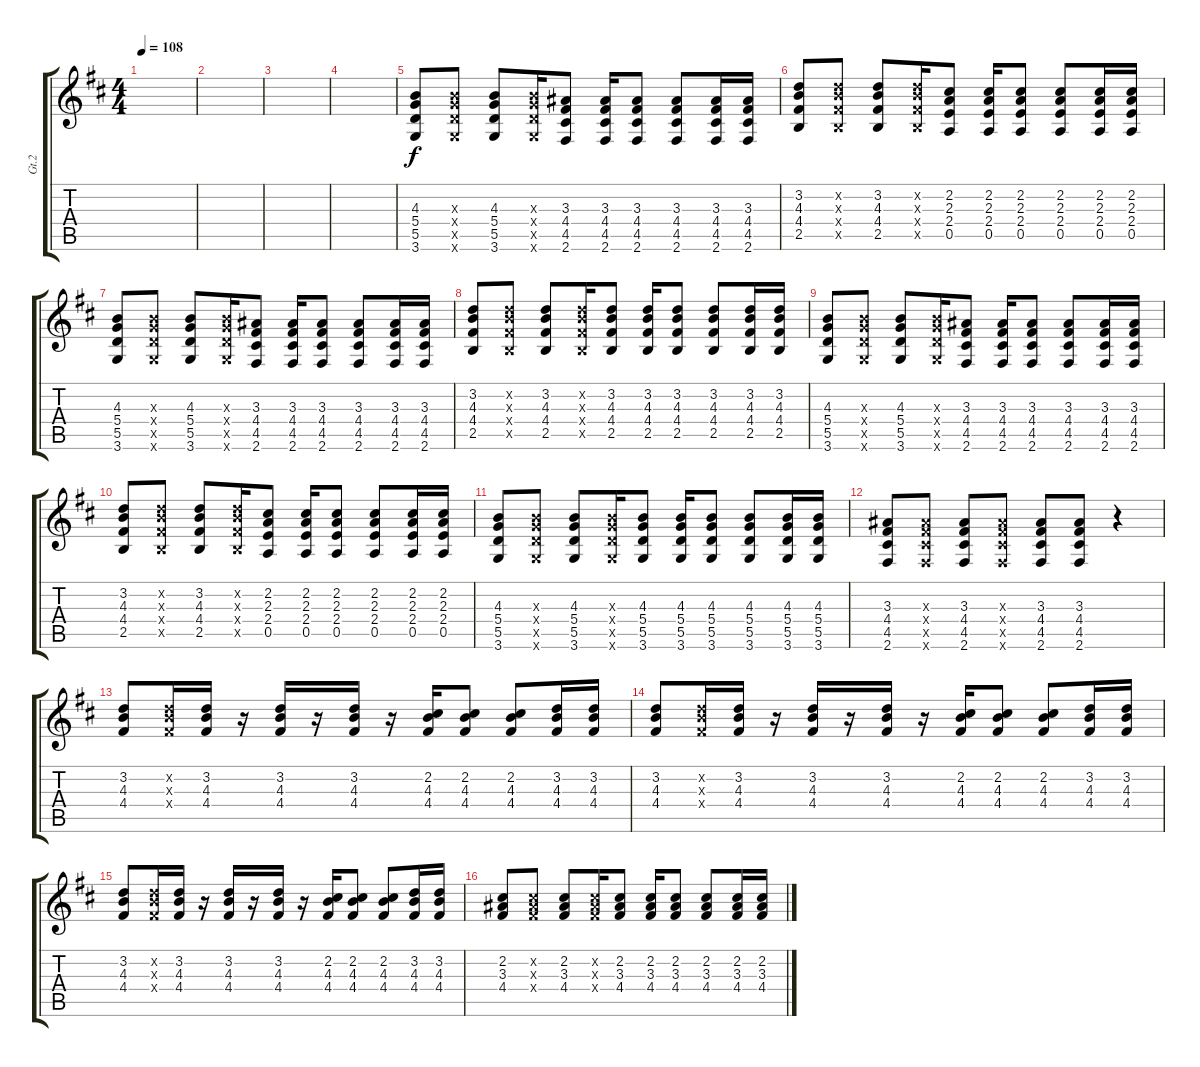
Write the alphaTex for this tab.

\track ("Gt.2" "Gt.2") {instrument overdrivenguitar}
\staff {score tabs}
\tuning (E4 B3 G3 D3 A2 E2) {hide}
\ts (4 4)
\tempo 108
\clef g2
\ks d
|
|
|
|
(4.3 5.4 5.5 3.6).8 (4.3{x} 5.4{x} 5.5{x} 3.6{x}).8 (4.3 5.4 5.5 3.6).8 (4.3{x} 5.4{x} 5.5{x} 3.6{x}).16 (3.3 4.4 4.5 2.6).8 (3.3 4.4 4.5 2.6).16 (3.3 4.4 4.5 2.6).8 (3.3 4.4 4.5 2.6).8 (3.3 4.4 4.5 2.6).16 (3.3 4.4 4.5 2.6).16 |
(3.2 4.3 4.4 2.5).8 (3.2{x} 4.3{x} 4.4{x} 2.5{x}).8 (3.2 4.3 4.4 2.5).8 (3.2{x} 4.3{x} 4.4{x} 2.5{x}).16 (2.2 2.3 2.4 0.5).8 (2.2 2.3 2.4 0.5).16 (2.2 2.3 2.4 0.5).8 (2.2 2.3 2.4 0.5).8 (2.2 2.3 2.4 0.5).16 (2.2 2.3 2.4 0.5).16 |
(4.3 5.4 5.5 3.6).8 (4.3{x} 5.4{x} 5.5{x} 3.6{x}).8 (4.3 5.4 5.5 3.6).8 (4.3{x} 5.4{x} 5.5{x} 3.6{x}).16 (3.3 4.4 4.5 2.6).8 (3.3 4.4 4.5 2.6).16 (3.3 4.4 4.5 2.6).8 (3.3 4.4 4.5 2.6).8 (3.3 4.4 4.5 2.6).16 (3.3 4.4 4.5 2.6).16 |
(3.2 4.3 4.4 2.5).8 (3.2{x} 4.3{x} 4.4{x} 2.5{x}).8 (3.2 4.3 4.4 2.5).8 (3.2{x} 4.3{x} 4.4{x} 2.5{x}).16 (3.2 4.3 4.4 2.5).8 (3.2 4.3 4.4 2.5).16 (3.2 4.3 4.4 2.5).8 (3.2 4.3 4.4 2.5).8 (3.2 4.3 4.4 2.5).16 (3.2 4.3 4.4 2.5).16 |
(4.3 5.4 5.5 3.6).8 (4.3{x} 5.4{x} 5.5{x} 3.6{x}).8 (4.3 5.4 5.5 3.6).8 (4.3{x} 5.4{x} 5.5{x} 3.6{x}).16 (3.3 4.4 4.5 2.6).8 (3.3 4.4 4.5 2.6).16 (3.3 4.4 4.5 2.6).8 (3.3 4.4 4.5 2.6).8 (3.3 4.4 4.5 2.6).16 (3.3 4.4 4.5 2.6).16 |
(3.2 4.3 4.4 2.5).8 (3.2{x} 4.3{x} 4.4{x} 2.5{x}).8 (3.2 4.3 4.4 2.5).8 (3.2{x} 4.3{x} 4.4{x} 2.5{x}).16 (2.2 2.3 2.4 0.5).8 (2.2 2.3 2.4 0.5).16 (2.2 2.3 2.4 0.5).8 (2.2 2.3 2.4 0.5).8 (2.2 2.3 2.4 0.5).16 (2.2 2.3 2.4 0.5).16 |
(4.3 5.4 5.5 3.6).8 (4.3{x} 5.4{x} 5.5{x} 3.6{x}).8 (4.3 5.4 5.5 3.6).8 (4.3{x} 5.4{x} 5.5{x} 3.6{x}).16 (4.3 5.4 5.5 3.6).8 (4.3 5.4 5.5 3.6).16 (4.3 5.4 5.5 3.6).8 (4.3 5.4 5.5 3.6).8 (4.3 5.4 5.5 3.6).16 (4.3 5.4 5.5 3.6).16 |
(3.3 4.4 4.5 2.6).8 (3.3{x} 4.4{x} 4.5{x} 2.6{x}).8 (3.3 4.4 4.5 2.6).8 (3.3{x} 4.4{x} 4.5{x} 2.6{x}).8 (3.3 4.4 4.5 2.6).8 (3.3 4.4 4.5 2.6).8 r.4 |
(3.2 4.3 4.4).8 (3.2{x} 4.3{x} 4.4{x}).16 (3.2 4.3 4.4).16 r.16 (3.2 4.3 4.4).16 r.16 (3.2 4.3 4.4).16 r.16 (2.2 4.3 4.4).16 (2.2 4.3 4.4).8 (2.2 4.3 4.4).8 (3.2 4.3 4.4).16 (3.2 4.3 4.4).16 |
(3.2 4.3 4.4).8 (3.2{x} 4.3{x} 4.4{x}).16 (3.2 4.3 4.4).16 r.16 (3.2 4.3 4.4).16 r.16 (3.2 4.3 4.4).16 r.16 (2.2 4.3 4.4).16 (2.2 4.3 4.4).8 (2.2 4.3 4.4).8 (3.2 4.3 4.4).16 (3.2 4.3 4.4).16 |
(3.2 4.3 4.4).8 (3.2{x} 4.3{x} 4.4{x}).16 (3.2 4.3 4.4).16 r.16 (3.2 4.3 4.4).16 r.16 (3.2 4.3 4.4).16 r.16 (2.2 4.3 4.4).16 (2.2 4.3 4.4).8 (2.2 4.3 4.4).8 (3.2 4.3 4.4).16 (3.2 4.3 4.4).16 |
(2.2 3.3 4.4).8 (2.2{x} 3.3{x} 4.4{x}).8 (2.2 3.3 4.4).8 (2.2{x} 3.3{x} 4.4{x}).16 (2.2 3.3 4.4).8 (2.2 3.3 4.4).16 (2.2 3.3 4.4).8 (2.2 3.3 4.4).8 (2.2 3.3 4.4).16 (2.2 3.3 4.4).16
